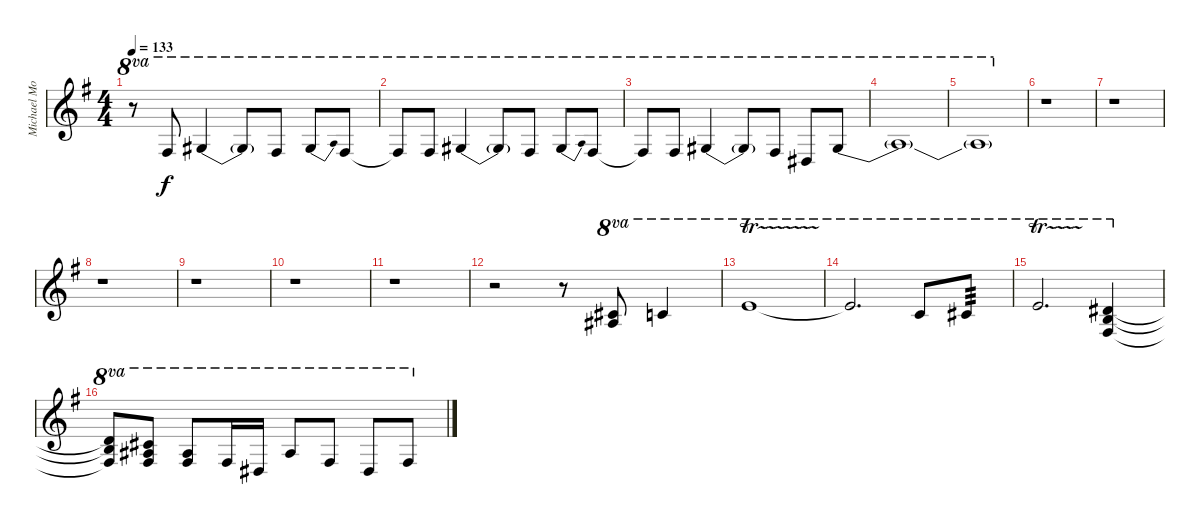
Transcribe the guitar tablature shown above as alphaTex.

\track ("Michael Monroe - Harmonica" "Michael Mo") {instrument harmonica}
\staff {score}
\tuning (Eb4 Bb3 Gb3 Db3 Ab2 Eb2) {hide}
\ts (4 4)
\tempo 133
\clef g2
\ks g
r.8{ot 8va dy f instrument harmonica} 8.2.8{ot 8va} 10.2{be (bendrelease 0 0 30 2 30 2 60 0)}.4{ot 8va} 10.2{t}.8{ot 8va} 8.2.8{ot 8va} 10.2{be (bend 0 0 60 2)}.8{ot 8va} 8.2.8{ot 8va} |
8.2{t}.8{ot 8va} 8.2.8{ot 8va} 10.2{be (custom 0 0 15 2 30 0 44 2 60 0)}.4{ot 8va} 10.2{t}.8{ot 8va} 8.2.8{ot 8va} 10.2{be (bend 0 0 60 2)}.8{ot 8va} 8.2.8{ot 8va} |
8.2{t}.8{ot 8va} 8.2.8{ot 8va} 10.2{be (custom 0 0 15 2 30 0 44 2 60 0)}.4{ot 8va} 10.2{t}.8{ot 8va} 8.2.8{ot 8va} 9.3.8{ot 8va} 10.2{be (bend 0 0 60 2)}.8{ot 8va} |
10.2{t}.1{ot 8va} |
10.2{t}.1{ot 8va} |
r.1 |
r.1 |
r.1 |
r.1 |
r.1 |
r.1 |
r.2 r.8 (10.1 12.2).8{ot 8va} 14.2.4{ot 8va} |
13.1{tr (10 32)}.1{ot 8va} |
13.1{t}.2{d ot 8va} 14.2.8{ot 8va} 10.1.8{ot 8va tp 3} |
13.1{tr (10 32)}.2{d ot 8va} (12.1 13.2 12.3).4{ot 8va} |
(12.1{t} 13.2{t} 12.3{t}).8{ot 8va} (10.1 12.2 12.3).8{ot 8va} (12.2 12.3).8{ot 8va} 12.3.16{ot 8va} 14.4.16{ot 8va} 12.2.8{ot 8va} 12.3.8{ot 8va} 14.4.8{ot 8va} 12.3.8{ot 8va}
